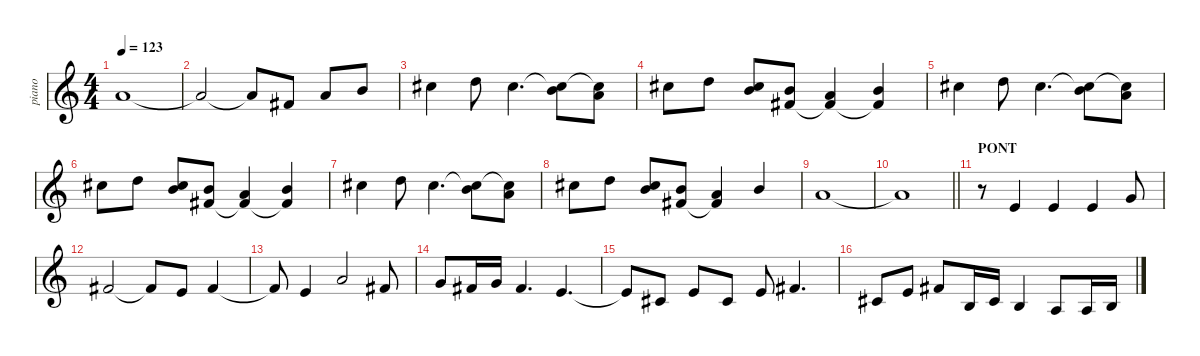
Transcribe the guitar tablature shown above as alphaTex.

\defaultSystemsLayout 4
\hideDynamics
\bracketExtendMode nobrackets
\otherSystemsTrackNameOrientation horizontal
\track ("Piano" "piano") {instrument electricpiano1}
\staff {score}
\tuning (E4 B3 G3 D3 A2 E2)
\ts (4 4)
\tempo 123
\clef g2
\ks c
5.1.1{dy f beam Up} |
5.1{t}.2{beam Up} 5.1{t}.8{beam Up} 2.1{acc #}.8{beam Up} 5.1.8{beam Up} 7.1.8{beam Up} |
9.1{acc #}.4{beam Down} 10.1.8{beam Down} 9.1{acc #}.4{d beam Down} (9.1{t acc #} 12.2).8{beam Down} (9.1{t acc #} 10.2).8{beam Down} |
9.1{acc #}.8{beam Down} 10.1.8{beam Down} (9.1{acc #} 12.2).8{beam Up} (7.1 11.3{acc #}).8{beam Up} (5.1 11.3{t acc #}).4{beam Up} (7.1 11.3{t acc #}).4{beam Up} |
9.1{acc #}.4{beam Down} 10.1.8{beam Down} 9.1{acc #}.4{d beam Down} (9.1{t acc #} 12.2).8{beam Down} (9.1{t acc #} 10.2).8{beam Down} |
9.1{acc #}.8{beam Down} 10.1.8{beam Down} (9.1{acc #} 12.2).8{beam Up} (7.1 11.3{acc #}).8{beam Up} (5.1 11.3{t acc #}).4{beam Up} (7.1 11.3{t acc #}).4{beam Up} |
9.1{acc #}.4{beam Down} 10.1.8{beam Down} 9.1{acc #}.4{d beam Down} (9.1{t acc #} 12.2).8{beam Down} (9.1{t acc #} 10.2).8{beam Down} |
9.1{acc #}.8{beam Down} 10.1.8{beam Down} (9.1{acc #} 12.2).8{beam Up} (7.1 11.3{acc #}).8{beam Up} (5.1 11.3{t acc #}).4{beam Up} 7.1.4{beam Up} |
10.2.1{beam Up} |
\barLineRight lightlight
10.2{t}.1{beam Up} |
\section ("" "PONT")
r.8{beam Down} 0.1.4{beam Up} 0.1.4{beam Up} 0.1.4{beam Up} 3.1.8{beam Up} |
2.1{acc #}.2{beam Up} 2.1{t acc #}.8{beam Up} 0.1.8{beam Up} 2.1{acc #}.4{beam Up} |
2.1{t acc #}.8{beam Up} 0.1.4{beam Up} 5.1.2{beam Up} 2.1{acc #}.8{beam Up} |
3.1.8{beam Up} 2.1{acc #}.16{beam Up} 3.1.16{beam Up} 2.1{acc #}.4{d beam Up} 0.1.4{d beam Up} |
0.1{t}.8{beam Up} 2.2{acc #}.8{beam Up} 0.1.8{beam Up} 2.2{acc #}.8{beam Up} 0.1.8{beam Up} 2.1{acc #}.4{d beam Up} |
2.2{acc #}.8{beam Up} 0.1.8{beam Up} 2.1{acc #}.8{beam Up} 0.2.16{beam Up} 2.2{acc #}.16{beam Up} 0.2.4{beam Up} 2.3.8{beam Up} 2.3.16{beam Up} 0.2.16{beam Up}
